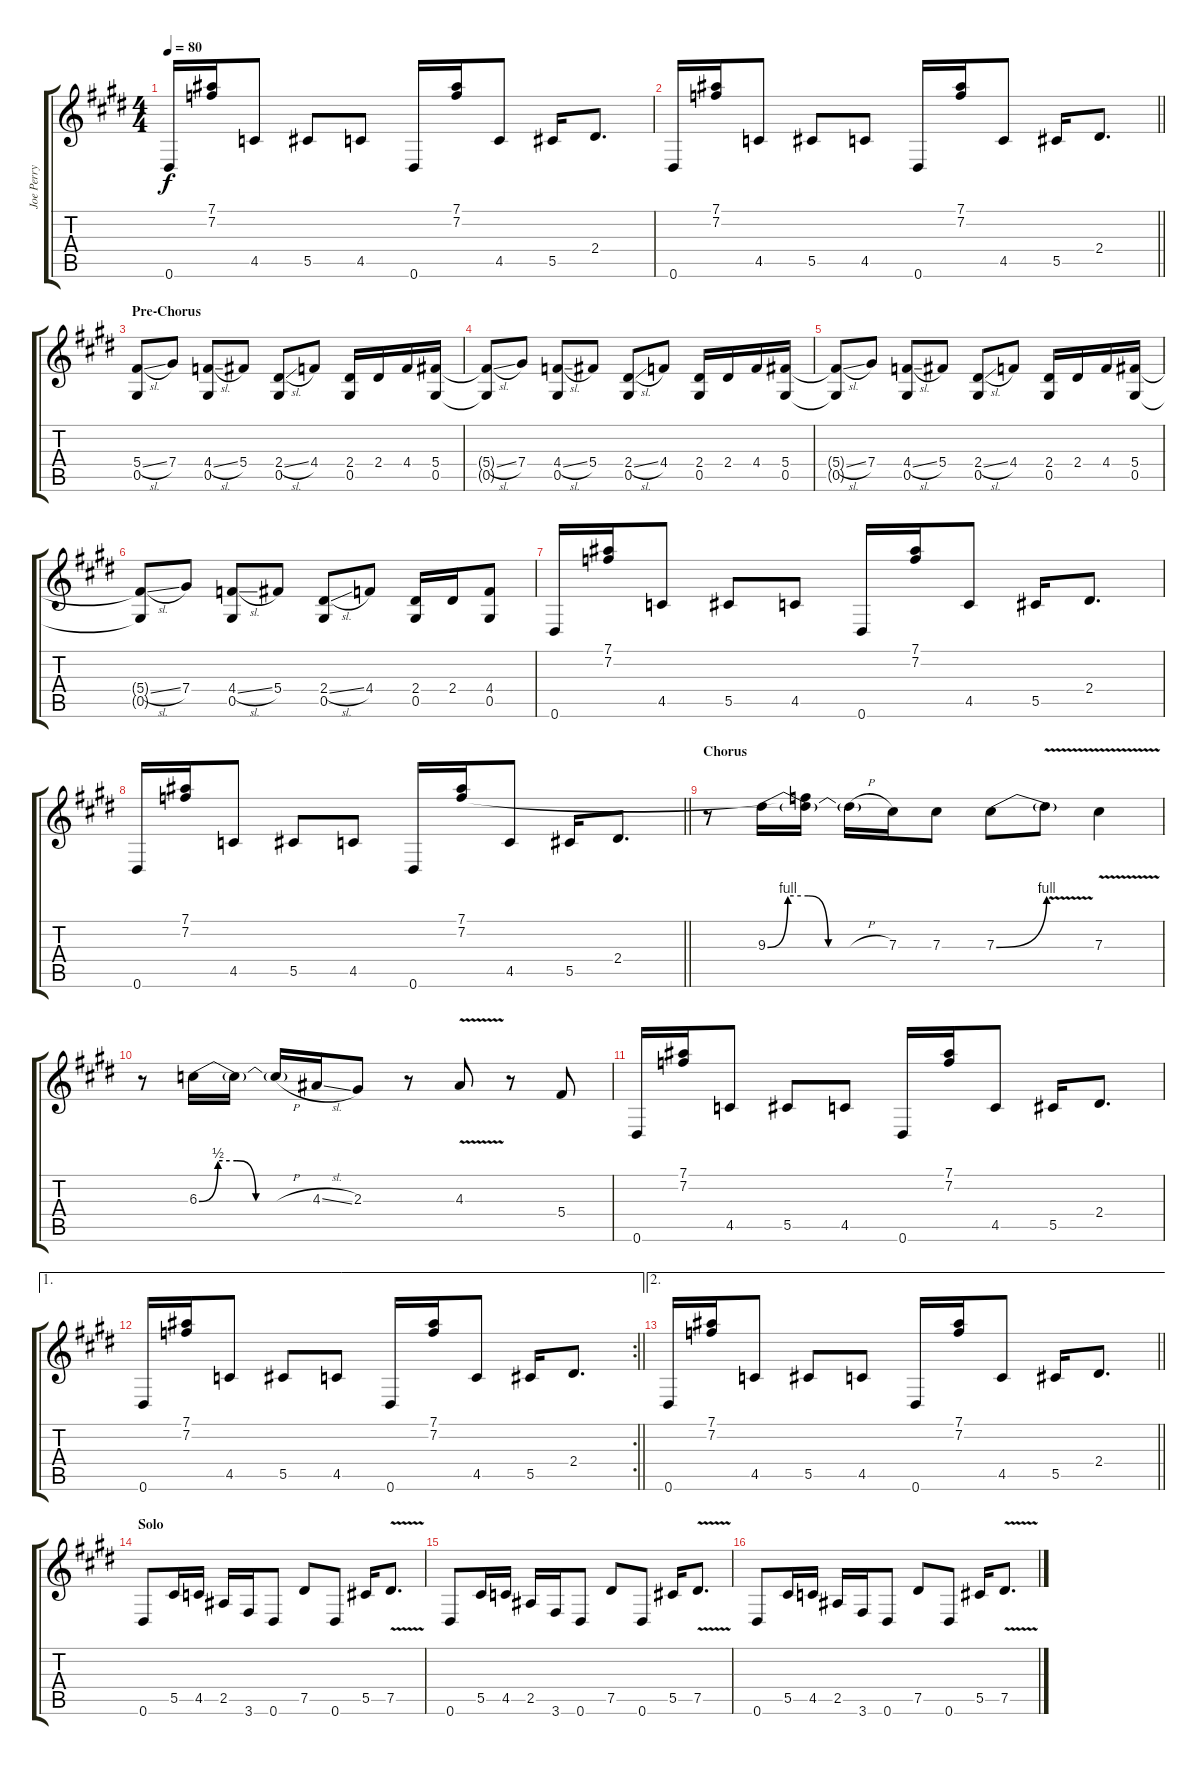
\track ("Joe Perry" "Joe Perry") {instrument distortionguitar}
\staff {score tabs}
\tuning (Eb4 Bb3 Gb3 Db3 Ab2 Eb2) {hide}
\ts (4 4)
\tempo 80
\clef g2
\ks e
0.6.16{dy f volume 9 instrument distortionguitar} (7.1 7.2).16 4.5.8 5.5.8 4.5.8 0.6.16 (7.1 7.2).16 4.5.8 5.5.16 2.4.8{d} |
\barLineRight lightlight
0.6.16{volume 9 instrument distortionguitar} (7.1 7.2).16 4.5.8 5.5.8 4.5.8 0.6.16 (7.1 7.2).16 4.5.8 5.5.16 2.4.8{d} |
\section ("" "Pre-Chorus")
(5.4{sl} 0.5).8 7.4.8 (4.4{sl} 0.5).8 5.4.8 (2.4{sl} 0.5).8 4.4.8 (2.4 0.5).16 2.4.16 4.4.16 (5.4 0.5).16 |
(5.4{sl t} 0.5{t}).8 7.4.8 (4.4{sl} 0.5).8 5.4.8 (2.4{sl} 0.5).8 4.4.8 (2.4 0.5).16 2.4.16 4.4.16 (5.4 0.5).16 |
(5.4{sl t} 0.5{t}).8 7.4.8 (4.4{sl} 0.5).8 5.4.8 (2.4{sl} 0.5).8 4.4.8 (2.4 0.5).16 2.4.16 4.4.16 (5.4 0.5).16 |
(5.4{sl t} 0.5{t}).8 7.4.8 (4.4{sl} 0.5).8 5.4.8 (2.4{sl} 0.5).8 4.4.8 (2.4 0.5).16 2.4.16 (4.4 0.5).8 |
0.6.16{volume 9 instrument distortionguitar} (7.1 7.2).16 4.5.8 5.5.8 4.5.8 0.6.16 (7.1 7.2).16 4.5.8 5.5.16 2.4.8{d} |
\barLineRight lightlight
0.6.16{volume 9 instrument distortionguitar} (7.1 7.2).16 4.5.8 5.5.8 4.5.8 0.6.16 (7.1 7.2).16 4.5.8 5.5.16 2.4.8{d} |
\section ("" "Chorus")
r.8 9.3{be (custom 0 0 10 4 20 4 30 0 60 0)}.16 (7.2{t} 9.3{t}).16 9.3{h t}.16 7.3.16 7.3.8 7.3{be (bend 0 0 60 4)}.8 7.3{v t}.8 7.3{v}.4 |
r.8 6.3{be (custom 0 0 10 2 20 2 30 0 60 0)}.16 6.3{t}.16 6.3{h t}.16 4.3{sl}.16 2.3.8 r.8 4.3{v}.8 r.8 5.4.8 |
0.6.16{volume 9 instrument distortionguitar} (7.1 7.2).16 4.5.8 5.5.8 4.5.8 0.6.16 (7.1 7.2).16 4.5.8 5.5.16 2.4.8{d} |
\ae 1
\rc 2
\barLineRight lightlight
0.6.16{volume 9 instrument distortionguitar} (7.1 7.2).16 4.5.8 5.5.8 4.5.8 0.6.16 (7.1 7.2).16 4.5.8 5.5.16 2.4.8{d} |
\ae 2
\barLineRight lightlight
0.6.16{volume 9 instrument distortionguitar} (7.1 7.2).16 4.5.8 5.5.8 4.5.8 0.6.16 (7.1 7.2).16 4.5.8 5.5.16 2.4.8{d} |
\section ("" "Solo")
0.6.8 5.5.16 4.5.16 2.5.16 3.6.16 0.6.8 7.5.8 0.6.8 5.5.16 7.5{v}.8{d} |
0.6.8 5.5.16 4.5.16 2.5.16 3.6.16 0.6.8 7.5.8 0.6.8 5.5.16 7.5{v}.8{d} |
0.6.8 5.5.16 4.5.16 2.5.16 3.6.16 0.6.8 7.5.8 0.6.8 5.5.16 7.5{v}.8{d}
